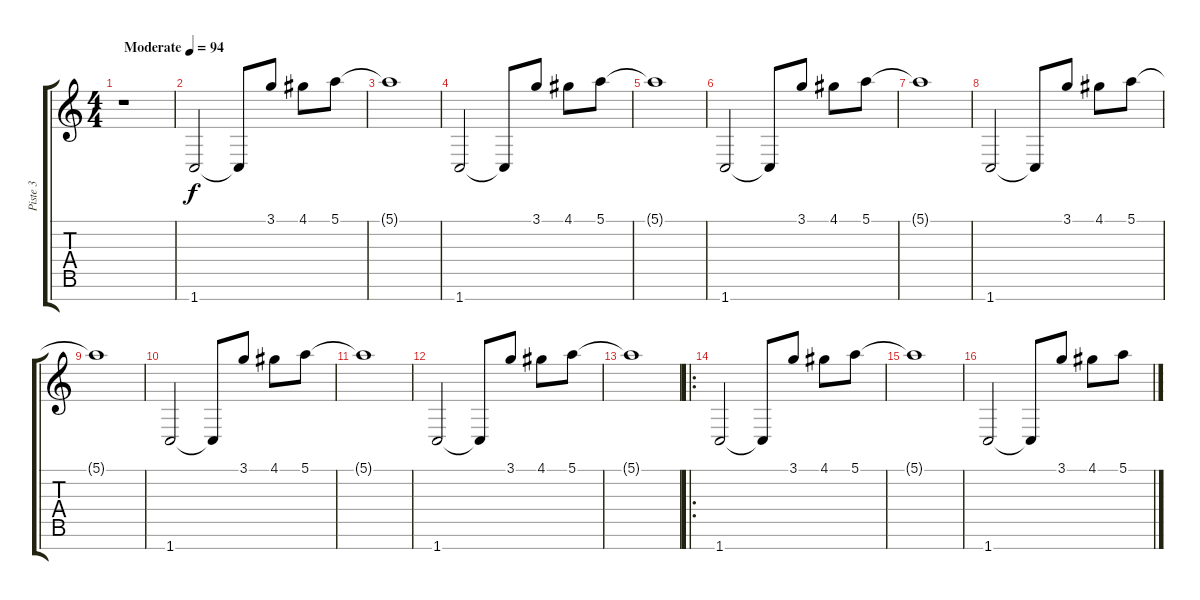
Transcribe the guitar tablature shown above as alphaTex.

\track ("Piste 3" "Piste 3") {instrument electricguitarclean}
\staff {score tabs}
\tuning (E4 B3 G3 D3 A2 E2 B1) {hide}
\ts (4 4)
\tempo (94 "Moderate")
\clef g2
\ks c
r.1{dy f instrument electricguitarclean} |
1.7.2 1.7{t}.8 3.1.8 4.1.8 5.1.8 |
5.1{t}.1 |
1.7.2 1.7{t}.8 3.1.8 4.1.8 5.1.8 |
5.1{t}.1 |
1.7.2 1.7{t}.8 3.1.8 4.1.8 5.1.8 |
5.1{t}.1 |
1.7.2 1.7{t}.8 3.1.8 4.1.8 5.1.8 |
5.1{t}.1 |
1.7.2 1.7{t}.8 3.1.8 4.1.8 5.1.8 |
5.1{t}.1 |
1.7.2 1.7{t}.8 3.1.8 4.1.8 5.1.8 |
5.1{t}.1 |
\ro
1.7.2 1.7{t}.8 3.1.8 4.1.8 5.1.8 |
5.1{t}.1 |
1.7.2 1.7{t}.8 3.1.8 4.1.8 5.1.8
